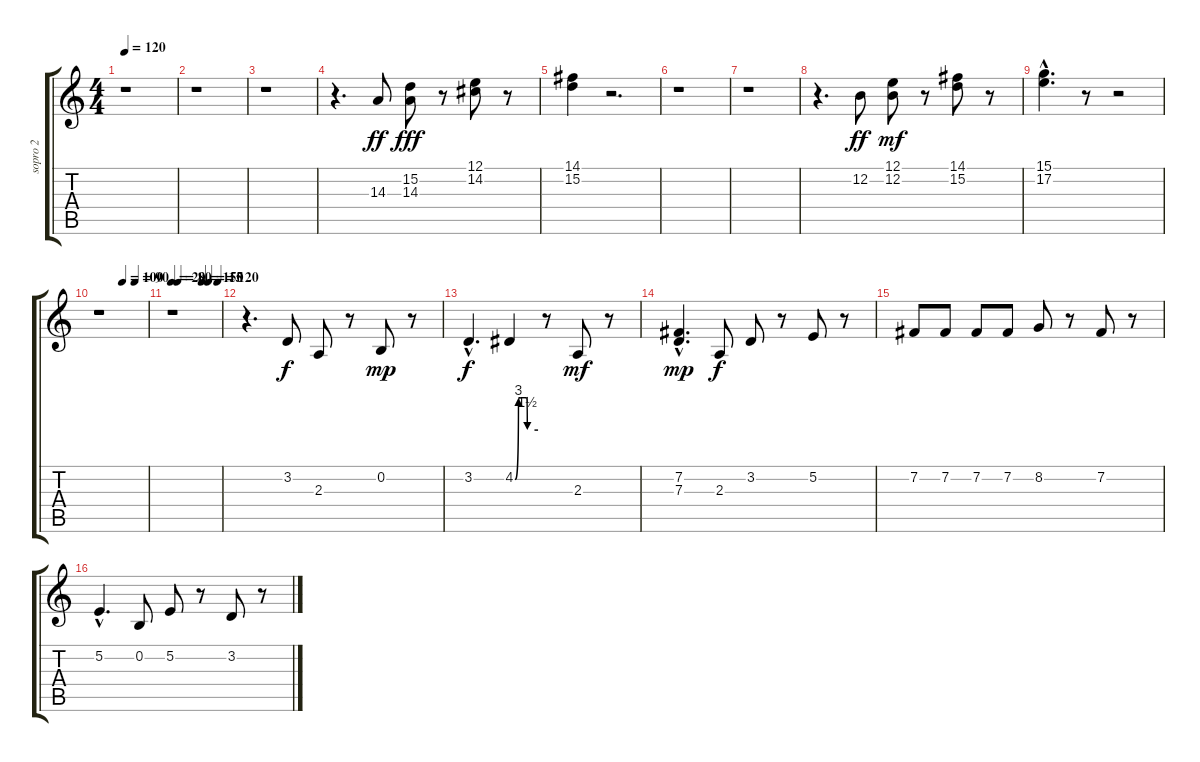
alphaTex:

\track ("sopro 2" "sopro 2") {instrument flute}
\staff {score tabs}
\tuning (E4 B3 G3 D3 A2 E2) {hide}
\ts (4 4)
\tempo 120
\clef g2
\ks c
r.1{dy f} |
r.1 |
r.1 |
r.4{d} 14.3.8{dy ff} (15.2 14.3).8{dy fff} r.8 (12.1 14.2).8 r.8 |
(14.1 15.2).4 r.2{d} |
r.1 |
r.1 |
r.4{d} 12.2.8{dy ff} (12.1 12.2).8{dy mf} r.8 (14.1 15.2).8 r.8 |
(15.1{hac} 17.2{hac}).4{d} r.8 r.2 |
\tempo (100 0.5)
\tempo (90 0.75)
r.1 |
\tempo 20
\tempo (80 0.125)
\tempo (150 0.625)
\tempo (15 0.75)
\tempo (120 0.9375)
r.1 |
r.4{d volume 9} 3.2.8{dy f} 2.3.8 r.8 0.2.8{dy mp} r.8 |
3.2{hac}.4{d dy f} 4.2{be (custom 0 0 9 12 15 12 29 12 32 6 60 6)}.4 r.8 2.3.8{dy mf} r.8 |
(7.2{hac} 7.3{hac}).4{d dy mp} 2.3.8{dy f} 3.2.8 r.8 5.2.8 r.8 |
7.2.8 7.2.8 7.2.8 7.2.8 8.2.8 r.8 7.2.8 r.8 |
5.2{hac}.4{d} 0.2.8 5.2.8 r.8 3.2.8 r.8
